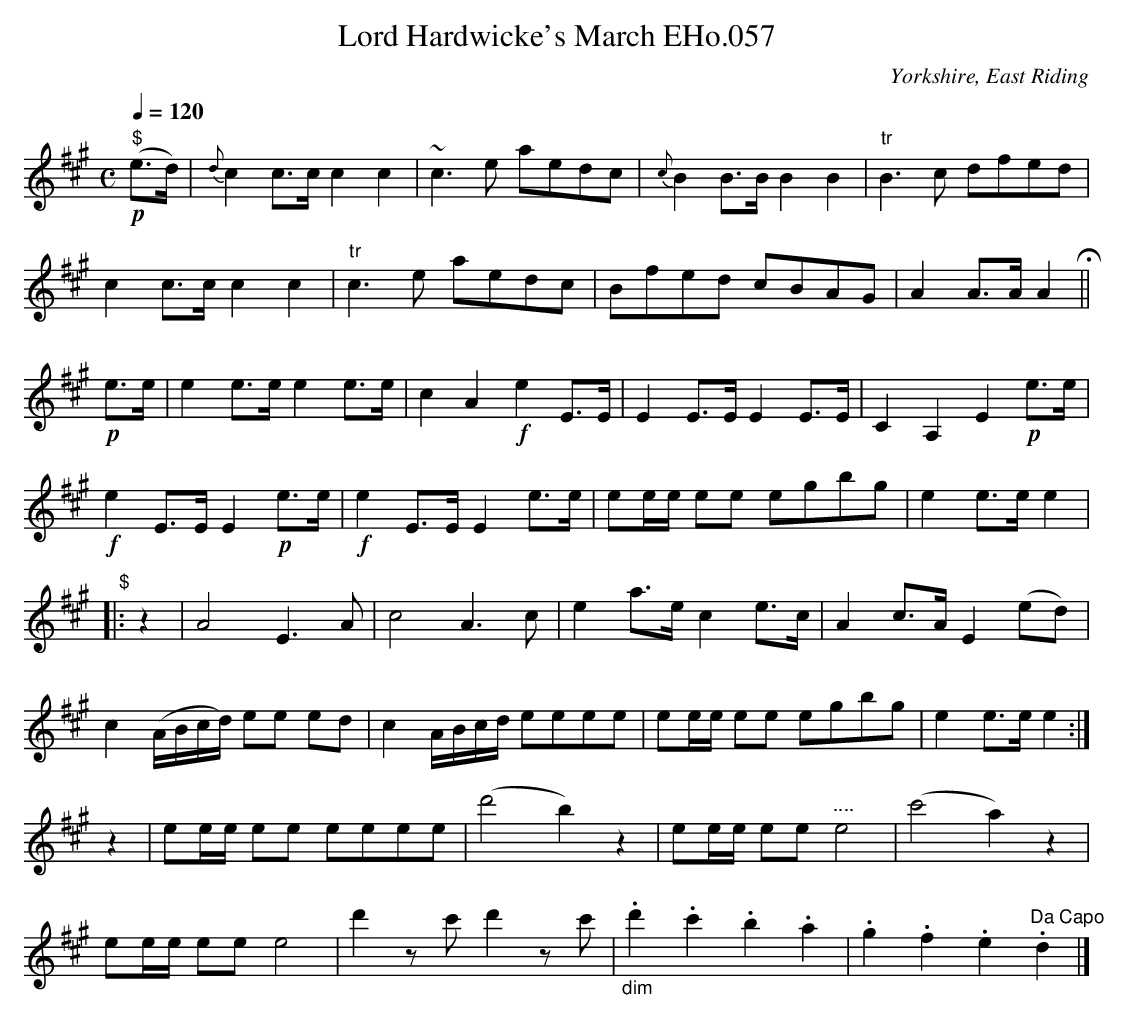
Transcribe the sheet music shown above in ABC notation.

X:1
T:Lord Hardwicke's March EHo.057
M:C
L:1/8
Q:1/4=120
O:Yorkshire, East Riding
K:A
"$"!p!(e>d)|{d}c2c>cc2c2|~c3e aedc|{c}B2B>BB2B2|"tr"B3c dfed|
c2c>cc2c2|"tr"c3e aedc|Bfed cBAG|A2A>AA2H||
!p!e>e|e2e>ee2e>e|c2A2!f!e2E>E|E2E>EE2E>E|C2A,2E2!p!e>e|
!f!e2E>EE2!p!e>e|!f!e2E>EE2e>e|ee/e/ ee egbg|e2e>ee2|
"$"|:z2|A4E3A|c4A3c|e2a>ec2e>c|A2c>AE2(ed)|
c2(A/B/c/d/) ee ed|c2A/B/c/d/ eeee|ee/e/ ee egbg|e2e>ee2:|
z2|ee/e/ ee eeee|(d'4b2)z2|ee/e/ ee "...."/e4|(c'4a2)z2|
ee/e/ eee4|d'2zc'd'2zc'|"_dim".d'2.c'2.b2.a2|.g2.f2.e2 "Da Capo".d2|]
